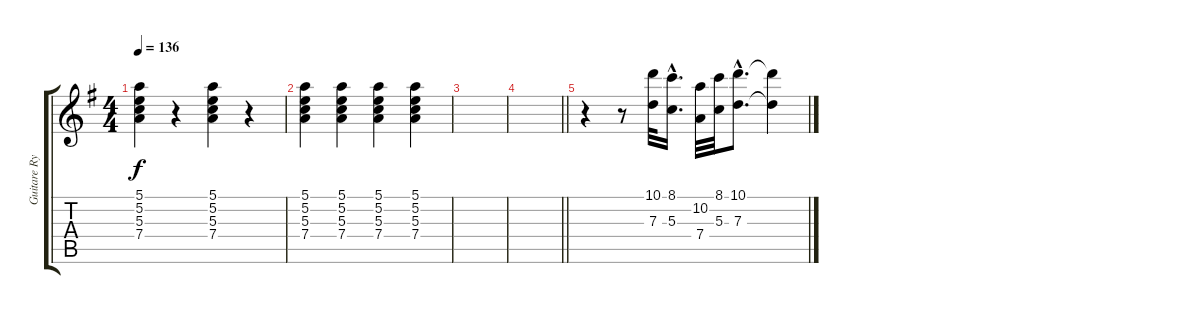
\track ("Guitare Rythme" "Guitare Ry") {instrument electricguitarclean}
\staff {score tabs}
\tuning (E4 B3 G3 D3 A2 E2) {hide}
\ts (4 4)
\tempo 136
\clef g2
\ks g
(5.1 5.2 5.3 7.4).4{dy f} r.4 (5.1 5.2 5.3 7.4).4 r.4 |
(5.1 5.2 5.3 7.4).4 (5.1 5.2 5.3 7.4).4 (5.1 5.2 5.3 7.4).4 (5.1 5.2 5.3 7.4).4 |
|
\barLineRight lightlight
|
r.4{instrument shakuhachi} r.8 (10.1 7.3).32 (8.1{hac} 5.3{hac}).16{d} (10.2 7.4).32 (8.1 5.3).32 (10.1{hac} 7.3{hac}).8{d} (10.1{t} 7.3{t}).4
